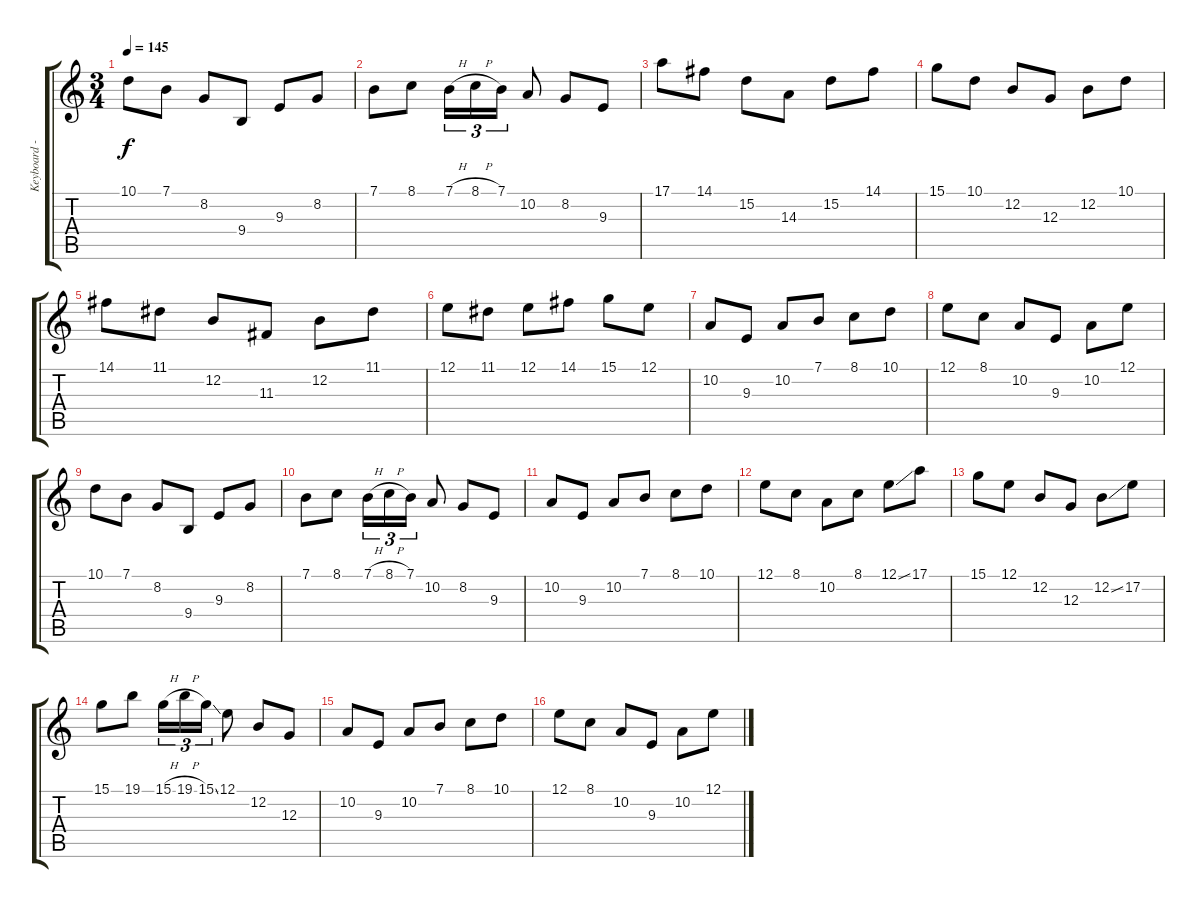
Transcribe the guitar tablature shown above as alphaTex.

\track ("Keyboard - Pad 8 (Sweep)" "Keyboard -") {instrument pad8sweep}
\staff {score tabs}
\tuning (E4 B3 G3 D3 A2 E2) {hide}
\ts (3 4)
\tempo 145
\clef g2
\ks c
10.1.8{dy f} 7.1.8 8.2.8 9.4.8 9.3.8 8.2.8 |
7.1.8 8.1.8 7.1{h}.16{tu (3 2)} 8.1{h}.16{tu (3 2)} 7.1.16{tu (3 2)} 10.2.8 8.2.8 9.3.8 |
17.1.8 14.1.8 15.2.8 14.3.8 15.2.8 14.1.8 |
15.1.8 10.1.8 12.2.8 12.3.8 12.2.8 10.1.8 |
14.1.8 11.1.8 12.2.8 11.3.8 12.2.8 11.1.8 |
12.1.8 11.1.8 12.1.8 14.1.8 15.1.8 12.1.8 |
10.2.8 9.3.8 10.2.8 7.1.8 8.1.8 10.1.8 |
12.1.8 8.1.8 10.2.8 9.3.8 10.2.8 12.1.8 |
10.1.8 7.1.8 8.2.8 9.4.8 9.3.8 8.2.8 |
7.1.8 8.1.8 7.1{h}.16{tu (3 2)} 8.1{h}.16{tu (3 2)} 7.1.16{tu (3 2)} 10.2.8 8.2.8 9.3.8 |
10.2.8 9.3.8 10.2.8 7.1.8 8.1.8 10.1.8 |
12.1.8 8.1.8 10.2.8 8.1.8 12.1{ss}.8 17.1.8 |
15.1.8 12.1.8 12.2.8 12.3.8 12.2{ss}.8 17.2.8 |
15.1.8 19.1.8 15.1{h}.16{tu (3 2)} 19.1{h}.16{tu (3 2)} 15.1{ss}.16{tu (3 2)} 12.1.8 12.2.8 12.3.8 |
10.2.8 9.3.8 10.2.8 7.1.8 8.1.8 10.1.8 |
12.1.8 8.1.8 10.2.8 9.3.8 10.2.8 12.1.8
